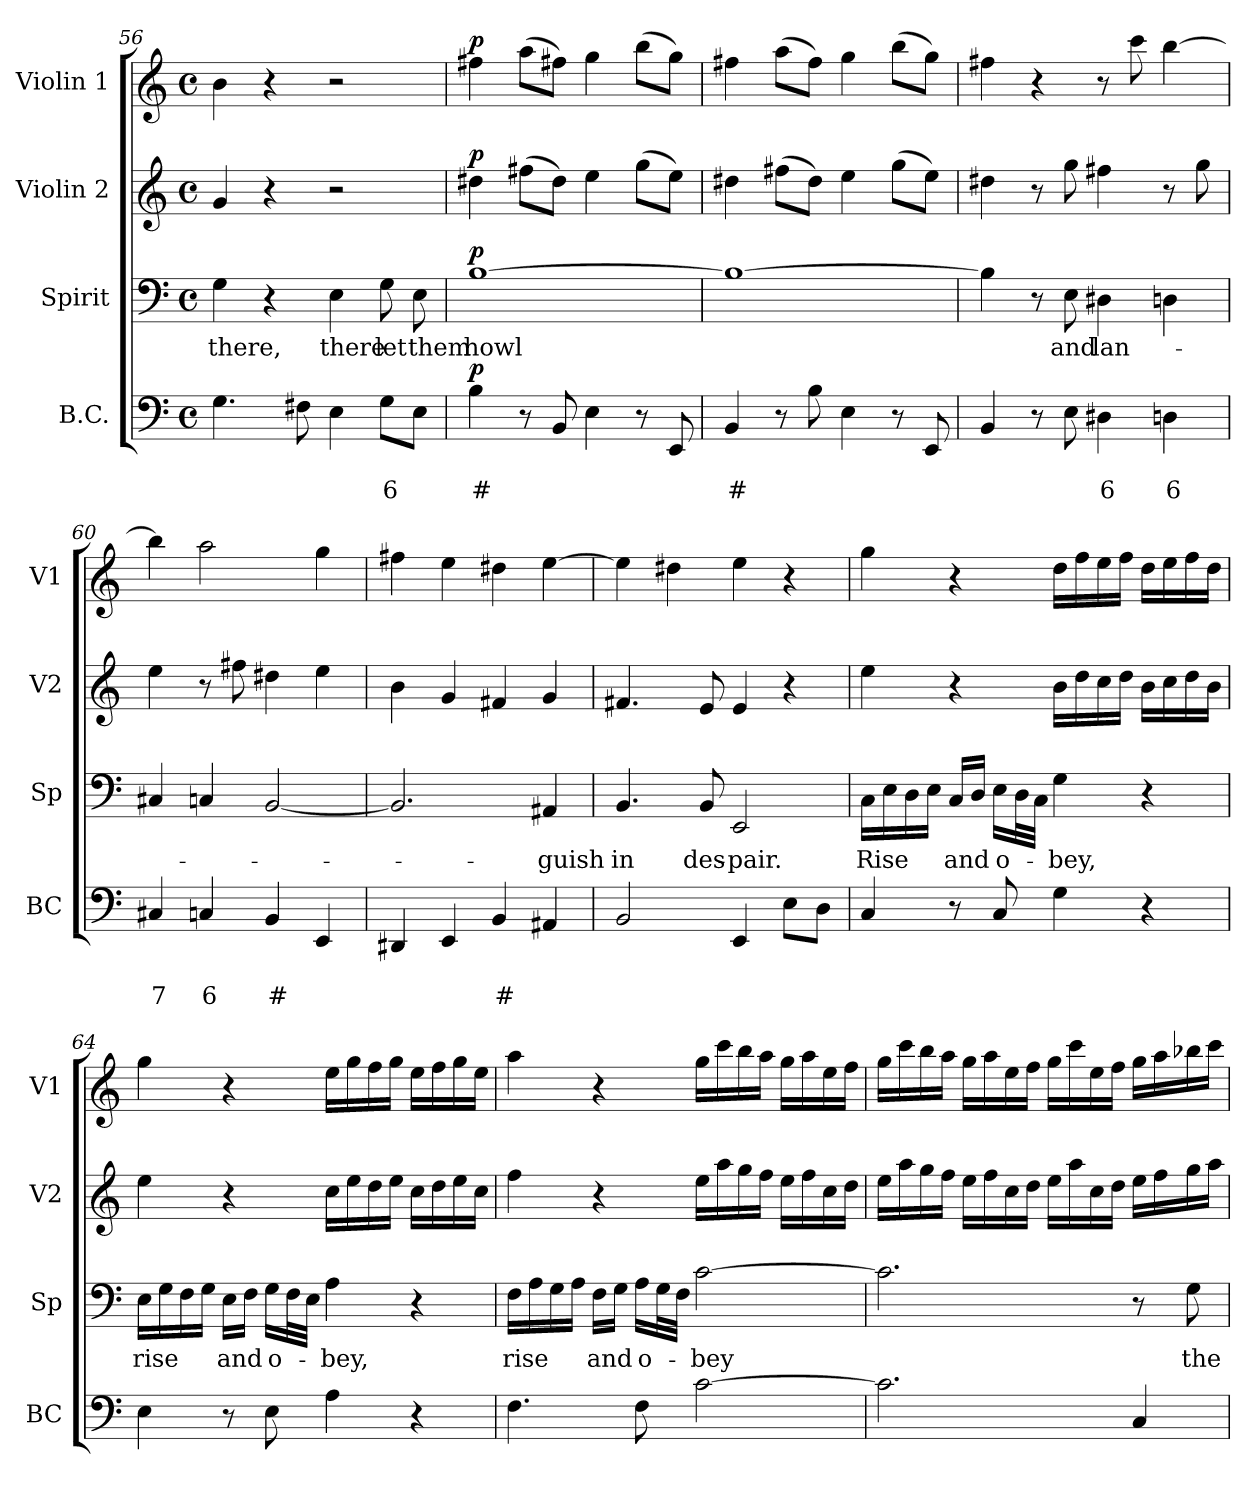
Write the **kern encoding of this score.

**kern	**text	**text	**dynam	**kern	**text	**dynam	**kern	**dynam	**kern	**dynam
*part4	*part4	*part4	*part4	*part3	*part3	*part3	*part2	*part2	*part1	*part1
*staff4	*staff4	*staff4	*staff4	*staff3	*staff3	*staff3	*staff2	*staff2	*staff1	*staff1
*I"B.C.	*	*	*	*I"Spirit	*	*	*I"Violin 2	*	*I"Violin 1	*
*I'BC	*	*	*	*I'Sp	*	*	*I'V2	*	*I'V1	*
*clefF4	*	*	*	*clefF4	*	*	*clefG2	*	*clefG2	*
*k[]	*	*	*	*k[]	*	*	*k[]	*	*k[]	*
*C:	*	*	*	*C:	*	*	*C:	*	*C:	*
*M4/4	*	*	*	*M4/4	*	*	*M4/4	*	*M4/4	*
*met(c)	*	*	*	*met(c)	*	*	*met(c)	*	*met(c)	*
=56	=56	=56	=56	=56	=56	=56	=56	=56	=56	=56
!	!	!	!	!	!LO:LY:b	!	!	!	!	!
4.G\	.	.	.	4G\	there,	.	4g/	.	4b\	.
.	.	.	.	4r	.	.	4r	.	4r	.
8F#X\	.	.	.	.	.	.	.	.	.	.
!	!	!	!	!	!LO:LY:b	!	!	!	!	!
4E\	.	.	.	4E\	there	.	2r	.	2r	.
!	!	!LO:LY:b	!	!	!LO:LY:b	!	!	!	!	!
8G\L	.	6	.	8G\	let	.	.	.	.	.
!	!	!	!	!	!LO:LY:b	!	!	!	!	!
8E\J	.	.	.	8E\	them	.	.	.	.	.
=57	=57	=57	=57	=57	=57	=57	=57	=57	=57	=57
!	!	!LO:LY:b	!LO:DY:a	!	!LO:LY:b	!LO:DY:a	!	!LO:DY:a	!	!LO:DY:a
4B\	.	#	p	[1B	howl	p	4dd#X\	p	4ff#X\	p
8r	.	.	.	.	.	.	(>8ff#X\L	.	(>8aa\L	.
8BB/	.	.	.	.	.	.	8dd#\J)	.	8ff#X\J)	.
4E\	.	.	.	.	.	.	4ee\	.	4gg\	.
8r	.	.	.	.	.	.	(>8gg\L	.	(>8bb\L	.
8EE/	.	.	.	.	.	.	8ee\J)	.	8gg\J)	.
!!LO:LB:g=z
=58	=58	=58	=58	=58	=58	=58	=58	=58	=58	=58
!	!	!LO:LY:b	!	!	!	!	!	!	!	!
4BB/	.	#	.	1B_	.	.	4dd#X\	.	4ff#X\	.
8r	.	.	.	.	.	.	(>8ff#X\L	.	(>8aa\L	.
8B\	.	.	.	.	.	.	8dd#\J)	.	8ff#\J)	.
4E\	.	.	.	.	.	.	4ee\	.	4gg\	.
8r	.	.	.	.	.	.	(>8gg\L	.	(>8bb\L	.
8EE/	.	.	.	.	.	.	8ee\J)	.	8gg\J)	.
=59	=59	=59	=59	=59	=59	=59	=59	=59	=59	=59
4BB/	.	.	.	4B\]	.	.	4dd#X\	.	4ff#X\	.
8r	.	.	.	8r	.	.	8r	.	4r	.
!	!	!	!	!	!LO:LY:b	!	!	!	!	!
8E\	.	.	.	8E\	and	.	8gg\	.	.	.
!	!	!LO:LY:b	!	!	!LO:LY:b	!	!	!	!	!
4D#X\	.	6	.	4D#X\	lan-	.	4ff#X\	.	8r	.
.	.	.	.	.	.	.	.	.	8ccc\	.
!	!	!LO:LY:b	!	!	!	!	!	!	!	!
4Dn\	.	6	.	4Dn\	.	.	8r	.	[4bb\	.
.	.	.	.	.	.	.	8gg\	.	.	.
=60	=60	=60	=60	=60	=60	=60	=60	=60	=60	=60
!	!	!LO:LY:b	!	!	!	!	!	!	!	!
4C#X/	.	7	.	4C#X/	.	.	4ee\	.	4bb\]	.
!	!	!LO:LY:b	!	!	!	!	!	!	!	!
4Cn/	.	6	.	4Cn/	.	.	8r	.	2aa\	.
.	.	.	.	.	.	.	8ff#X\	.	.	.
!	!	!LO:LY:b	!	!	!	!	!	!	!	!
4BB/	.	#	.	[2BB/	.	.	4dd#X\	.	.	.
4EE/	.	.	.	.	.	.	4ee\	.	4gg\	.
!!LO:LB:g=z
=61	=61	=61	=61	=61	=61	=61	=61	=61	=61	=61
4DD#X/	.	.	.	2.BB/]	.	.	4b\	.	4ff#X\	.
4EE/	.	.	.	.	.	.	4g/	.	4ee\	.
!	!	!LO:LY:b	!	!	!	!	!	!	!	!
4BB/	.	#	.	.	.	.	4f#X/	.	4dd#X\	.
!	!	!	!	!	!LO:LY:b	!	!	!	!	!
4AA#X/	.	.	.	4AA#X/	-guish	.	4g/	.	[4ee\	.
=62	=62	=62	=62	=62	=62	=62	=62	=62	=62	=62
!	!	!	!	!	!LO:LY:b	!	!	!	!	!
2BB/	.	.	.	4.BB/	in	.	4.f#X/	.	4ee\]	.
.	.	.	.	.	.	.	.	.	4dd#X\	.
!	!	!	!	!	!LO:LY:b	!	!	!	!	!
.	.	.	.	8BB/	des-	.	8e/	.	.	.
!	!	!	!	!	!LO:LY:b	!	!	!	!	!
4EE/	.	.	.	2EE/	-pair.	.	4e/	.	4ee\	.
8E\L	.	.	.	.	.	.	4r	.	4r	.
8D\J	.	.	.	.	.	.	.	.	.	.
=63	=63	=63	=63	=63	=63	=63	=63	=63	=63	=63
!	!	!	!	!	!LO:LY:b	!	!	!	!	!
4C/	.	.	.	16C\LL	Rise	.	4ee\	.	4gg\	.
.	.	.	.	16E\	.	.	.	.	.	.
.	.	.	.	16D\	.	.	.	.	.	.
.	.	.	.	16E\JJ	.	.	.	.	.	.
!	!	!	!	!	!LO:LY:b	!	!	!	!	!
8r	.	.	.	16C/LL	and	.	4r	.	4r	.
.	.	.	.	16D/JJ	.	.	.	.	.	.
!	!	!	!	!	!LO:LY:b	!	!	!	!	!
8C/	.	.	.	16E\LL	o-	.	.	.	.	.
.	.	.	.	32D\L	.	.	.	.	.	.
.	.	.	.	32C\JJJ	.	.	.	.	.	.
!	!	!	!	!	!LO:LY:b	!	!	!	!	!
4G\	.	.	.	4G\	-bey,	.	16b\LL	.	16dd\LL	.
.	.	.	.	.	.	.	16dd\	.	16ff\	.
.	.	.	.	.	.	.	16cc\	.	16ee\	.
.	.	.	.	.	.	.	16dd\JJ	.	16ff\JJ	.
4r	.	.	.	4r	.	.	16b\LL	.	16dd\LL	.
.	.	.	.	.	.	.	16cc\	.	16ee\	.
.	.	.	.	.	.	.	16dd\	.	16ff\	.
.	.	.	.	.	.	.	16b\JJ	.	16dd\JJ	.
!!LO:PB:g=z
=64	=64	=64	=64	=64	=64	=64	=64	=64	=64	=64
!	!	!	!	!	!LO:LY:b	!	!	!	!	!
4E\	.	.	.	16E\LL	rise	.	4ee\	.	4gg\	.
.	.	.	.	16G\	.	.	.	.	.	.
.	.	.	.	16F\	.	.	.	.	.	.
.	.	.	.	16G\JJ	.	.	.	.	.	.
!	!	!	!	!	!LO:LY:b	!	!	!	!	!
8r	.	.	.	16E\LL	and	.	4r	.	4r	.
.	.	.	.	16F\JJ	.	.	.	.	.	.
!	!	!	!	!	!LO:LY:b	!	!	!	!	!
8E\	.	.	.	16G\LL	o-	.	.	.	.	.
.	.	.	.	32F\L	.	.	.	.	.	.
.	.	.	.	32E\JJJ	.	.	.	.	.	.
!	!	!	!	!	!LO:LY:b	!	!	!	!	!
4A\	.	.	.	4A\	-bey,	.	16cc\LL	.	16ee\LL	.
.	.	.	.	.	.	.	16ee\	.	16gg\	.
.	.	.	.	.	.	.	16dd\	.	16ff\	.
.	.	.	.	.	.	.	16ee\JJ	.	16gg\JJ	.
4r	.	.	.	4r	.	.	16cc\LL	.	16ee\LL	.
.	.	.	.	.	.	.	16dd\	.	16ff\	.
.	.	.	.	.	.	.	16ee\	.	16gg\	.
.	.	.	.	.	.	.	16cc\JJ	.	16ee\JJ	.
=65	=65	=65	=65	=65	=65	=65	=65	=65	=65	=65
!	!	!	!	!	!LO:LY:b	!	!	!	!	!
4.F\	.	.	.	16F\LL	rise	.	4ff\	.	4aa\	.
.	.	.	.	16A\	.	.	.	.	.	.
.	.	.	.	16G\	.	.	.	.	.	.
.	.	.	.	16A\JJ	.	.	.	.	.	.
!	!	!	!	!	!LO:LY:b	!	!	!	!	!
.	.	.	.	16F\LL	and	.	4r	.	4r	.
.	.	.	.	16G\JJ	.	.	.	.	.	.
!	!	!	!	!	!LO:LY:b	!	!	!	!	!
8F\	.	.	.	16A\LL	o-	.	.	.	.	.
.	.	.	.	32G\L	.	.	.	.	.	.
.	.	.	.	32F\JJJ	.	.	.	.	.	.
!	!	!	!	!	!LO:LY:b	!	!	!	!	!
[2c\	.	.	.	[2c\	-bey	.	16ee\LL	.	16gg\LL	.
.	.	.	.	.	.	.	16aa\	.	16ccc\	.
.	.	.	.	.	.	.	16gg\	.	16bb\	.
.	.	.	.	.	.	.	16ff\JJ	.	16aa\JJ	.
.	.	.	.	.	.	.	16ee\LL	.	16gg\LL	.
.	.	.	.	.	.	.	16ff\	.	16aa\	.
.	.	.	.	.	.	.	16cc\	.	16ee\	.
.	.	.	.	.	.	.	16dd\JJ	.	16ff\JJ	.
=66	=66	=66	=66	=66	=66	=66	=66	=66	=66	=66
2.c\]	.	.	.	2.c\]	.	.	16ee\LL	.	16gg\LL	.
.	.	.	.	.	.	.	16aa\	.	16ccc\	.
.	.	.	.	.	.	.	16gg\	.	16bb\	.
.	.	.	.	.	.	.	16ff\JJ	.	16aa\JJ	.
.	.	.	.	.	.	.	16ee\LL	.	16gg\LL	.
.	.	.	.	.	.	.	16ff\	.	16aa\	.
.	.	.	.	.	.	.	16cc\	.	16ee\	.
.	.	.	.	.	.	.	16dd\JJ	.	16ff\JJ	.
.	.	.	.	.	.	.	16ee\LL	.	16gg\LL	.
.	.	.	.	.	.	.	16aa\	.	16ccc\	.
.	.	.	.	.	.	.	16cc\	.	16ee\	.
.	.	.	.	.	.	.	16dd\JJ	.	16ff\JJ	.
4C/	.	.	.	8r	.	.	16ee\LL	.	16gg\LL	.
.	.	.	.	.	.	.	16ff\	.	16aa\	.
!	!	!	!	!	!LO:LY:b	!	!	!	!	!
.	.	.	.	8G\	the	.	16gg\	.	16bb-X\	.
.	.	.	.	.	.	.	16aa\JJ	.	16ccc\JJ	.
=	=	=	=	=	=	=	=	=	=	=
*-	*-	*-	*-	*-	*-	*-	*-	*-	*-	*-
